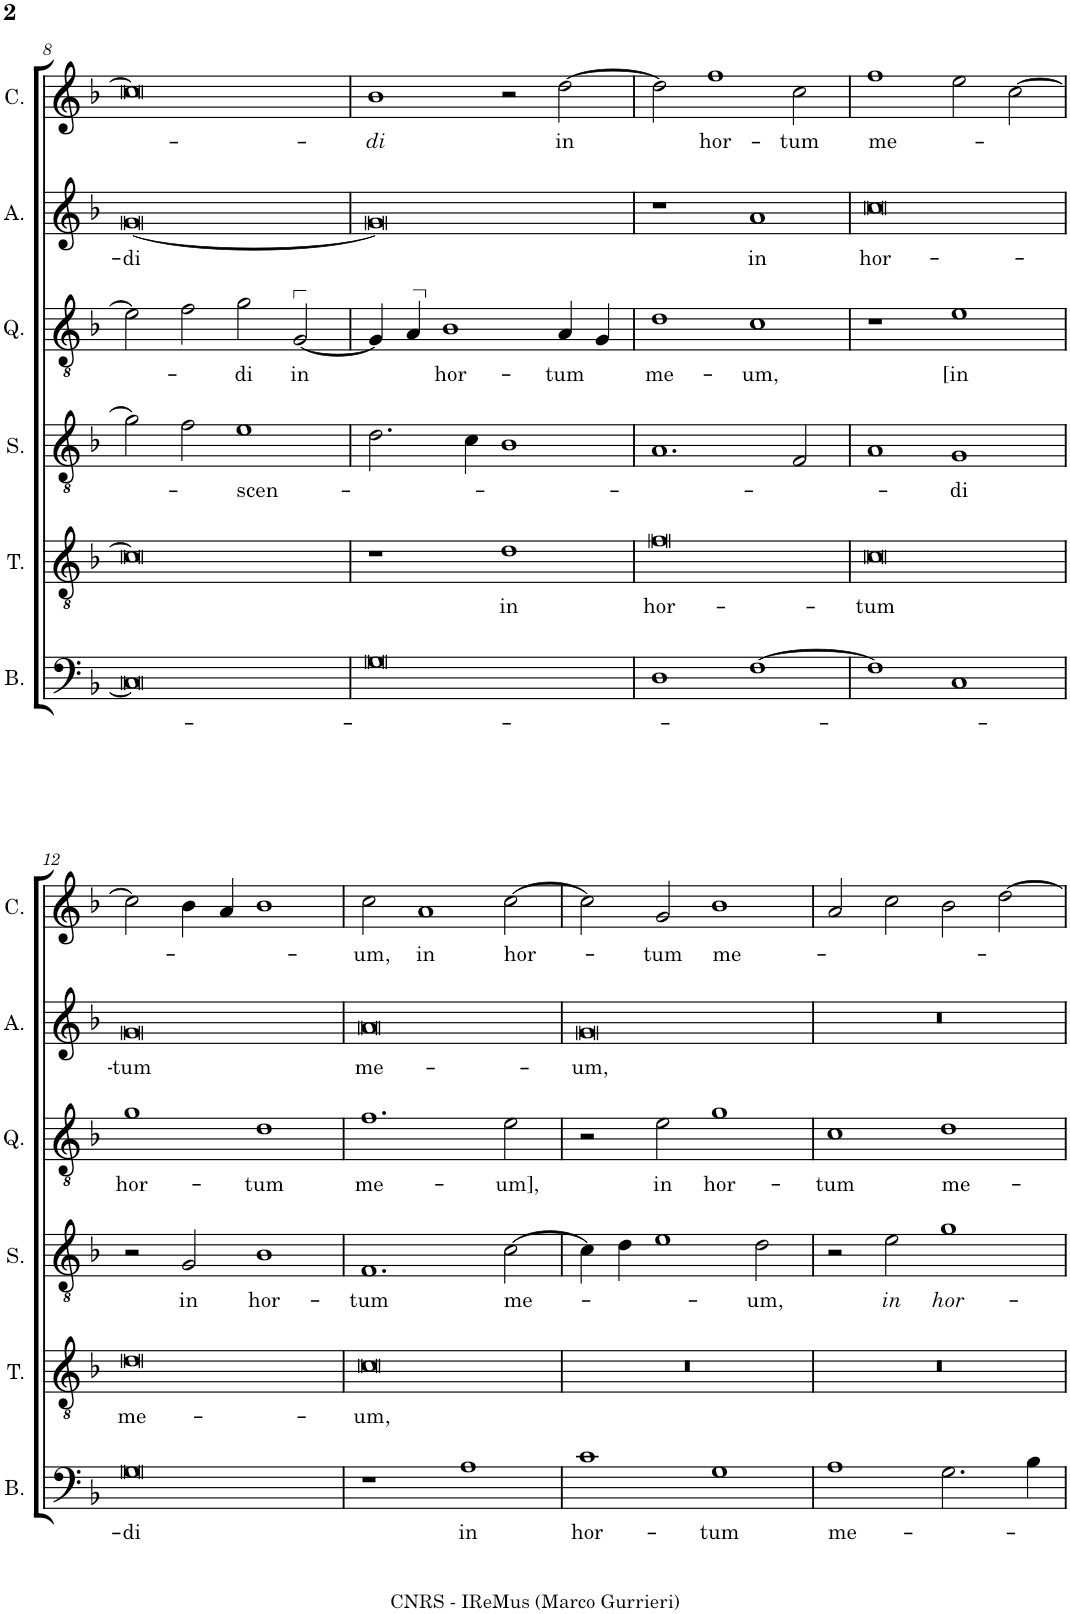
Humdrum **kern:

**kern	**text	**kern	**text	**kern	**text	**kern	**text	**kern	**text	**kern	**text
*part6	*part6	*part5	*part5	*part4	*part4	*part3	*part3	*part2	*part2	*part1	*part1
*staff6	*staff6	*staff5	*staff5	*staff4	*staff4	*staff3	*staff3	*staff2	*staff2	*staff1	*staff1
*I"Bassus	*	*I"Tenor	*	*I"Sexta pars	*	*I"Quinta pars	*	*I"Altus	*	*I"Cantus	*
*I'B.	*	*I'T.	*	*I'S.	*	*I'Q.	*	*I'A.	*	*I'C.	*
!!LO:PB:g=z
*clefF4	*	*clefGv2	*	*clefGv2	*	*clefGv2	*	*clefG2	*	*clefG2	*
*k[b-]	*	*k[b-]	*	*k[b-]	*	*k[b-]	*	*k[b-]	*	*k[b-]	*
*M2/1	*	*M2/1	*	*M2/1	*	*M2/1	*	*M2/1	*	*M2/1	*
=8	=8	=8	=8	=8	=8	=8	=8	=8	=8	=8	=8
!	!	!	!	!	!	!	!	!	!LO:LY:b	!	!
0C]	.	0c]	.	2g\]	.	2e\]	.	[0g	-di	0cc]	.
.	.	.	.	2f\	.	2f\	.	.	.	.	.
!	!	!	!	!	!LO:LY:b	!	!LO:LY:b	!	!	!	!
.	.	.	.	1e	-scen-	2g\	-di	.	.	.	.
!	!	!	!	!	!	!	!LO:LY:b	!	!	!	!
.	.	.	.	.	.	[2G/	in	.	.	.	.
=9	=9	=9	=9	=9	=9	=9	=9	=9	=9	=9	=9
!	!	!	!	!	!	!	!	!	!	!	!LO:LY:b
0G	.	1r	.	2.d\	.	4G/]	.	0g]	.	1b-	-di
.	.	.	.	.	.	4A/	.	.	.	.	.
!	!	!	!	!	!	!	!LO:LY:b	!	!	!	!
.	.	.	.	.	.	1B-	hor-	.	.	.	.
.	.	.	.	4c\	.	.	.	.	.	.	.
!	!	!	!LO:LY:b	!	!	!	!	!	!	!	!
.	.	1d	in	1B-	.	.	.	.	.	2r	.
!	!	!	!	!	!	!	!LO:LY:b	!	!	!	!LO:LY:b
.	.	.	.	.	.	4A/	-tum	.	.	[2dd\	in
.	.	.	.	.	.	4G/	.	.	.	.	.
=10	=10	=10	=10	=10	=10	=10	=10	=10	=10	=10	=10
!	!	!	!LO:LY:b	!	!	!	!LO:LY:b	!	!	!	!
1D	.	0f	hor-	1.A	.	1d	me-	1r	.	2dd\]	.
!	!	!	!	!	!	!	!	!	!	!	!LO:LY:b
.	.	.	.	.	.	.	.	.	.	1ff	hor-
!	!	!	!	!	!	!	!LO:LY:b	!	!LO:LY:b	!	!
[1F	.	.	.	.	.	1c	-um,	1a	in	.	.
!	!	!	!	!	!	!	!	!	!	!	!LO:LY:b
.	.	.	.	2F/	.	.	.	.	.	2cc\	-tum
=11	=11	=11	=11	=11	=11	=11	=11	=11	=11	=11	=11
!	!	!	!LO:LY:b	!	!	!	!	!	!LO:LY:b	!	!LO:LY:b
1F]	.	0c	-tum	1A	.	1r	.	0cc	hor-	1ff	me-
!	!	!	!	!	!LO:LY:b	!	!LO:LY:b	!	!	!	!
1C	.	.	.	1G	-di	1e	[in	.	.	2ee\	.
.	.	.	.	.	.	.	.	.	.	[2cc\	.
!!LO:LB:g=z
=12	=12	=12	=12	=12	=12	=12	=12	=12	=12	=12	=12
!	!LO:LY:b	!	!LO:LY:b	!	!	!	!LO:LY:b	!	!LO:LY:b	!	!
0G	-di	0d	me-	2r	.	1g	hor-	0g	-tum	2cc\]	.
!	!	!	!	!	!LO:LY:b	!	!	!	!	!	!
.	.	.	.	2G/	in	.	.	.	.	4b-\	.
.	.	.	.	.	.	.	.	.	.	4a/	.
!	!	!	!	!	!LO:LY:b	!	!LO:LY:b	!	!	!	!
.	.	.	.	1B-	hor-	1d	-tum	.	.	1b-	.
=13	=13	=13	=13	=13	=13	=13	=13	=13	=13	=13	=13
!	!	!	!LO:LY:b	!	!LO:LY:b	!	!LO:LY:b	!	!LO:LY:b	!	!LO:LY:b
1r	.	0c	-um,	1.F	-tum	1.f	me-	0a	me-	2cc\	-um,
!	!	!	!	!	!	!	!	!	!	!	!LO:LY:b
.	.	.	.	.	.	.	.	.	.	1a	in
!	!LO:LY:b	!	!	!	!	!	!	!	!	!	!
1A	in	.	.	.	.	.	.	.	.	.	.
!	!	!	!	!	!LO:LY:b	!	!LO:LY:b	!	!	!	!LO:LY:b
.	.	.	.	[2c\	me-	2e\	-um],	.	.	[2cc\	hor-
=14	=14	=14	=14	=14	=14	=14	=14	=14	=14	=14	=14
!	!LO:LY:b	!	!	!	!	!	!	!	!LO:LY:b	!	!
1c	hor-	0r	.	4c\]	.	2r	.	0g	-um,	2cc\]	.
.	.	.	.	4d\	.	.	.	.	.	.	.
!	!	!	!	!	!	!	!LO:LY:b	!	!	!	!LO:LY:b
.	.	.	.	1e	.	2e\	in	.	.	2g/	-tum
!	!LO:LY:b	!	!	!	!	!	!LO:LY:b	!	!	!	!LO:LY:b
1G	-tum	.	.	.	.	1g	hor-	.	.	1b-	me-
!	!	!	!	!	!LO:LY:b	!	!	!	!	!	!
.	.	.	.	2d\	-um,	.	.	.	.	.	.
=15	=15	=15	=15	=15	=15	=15	=15	=15	=15	=15	=15
!	!LO:LY:b	!	!	!	!	!	!LO:LY:b	!	!	!	!
1A	me-	0r	.	2r	.	1c	-tum	0r	.	2a/	.
!	!	!	!	!	!LO:LY:b	!	!	!	!	!	!
.	.	.	.	2e\	in	.	.	.	.	2cc\	.
!	!	!	!	!	!LO:LY:b	!	!LO:LY:b	!	!	!	!
2.G\	.	.	.	1g	hor-	1d	me-	.	.	2b-\	.
.	.	.	.	.	.	.	.	.	.	[2dd\	.
4B-\	.	.	.	.	.	.	.	.	.	.	.
=	=	=	=	=	=	=	=	=	=	=	=
*-	*-	*-	*-	*-	*-	*-	*-	*-	*-	*-	*-
